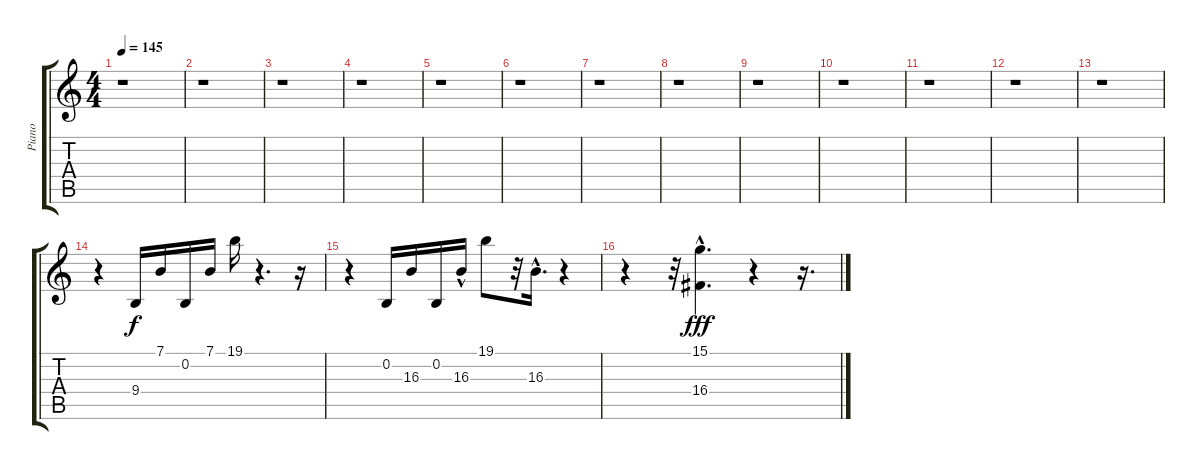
\track ("Piano" "Piano") {instrument brightacousticpiano}
\staff {score tabs}
\tuning (E4 B3 G3 D3 A2 E2) {hide}
\ts (4 4)
\tempo 145
\clef g2
\ks c
r.1{dy f} |
r.1 |
r.1 |
r.1 |
r.1 |
r.1 |
r.1 |
r.1 |
r.1 |
r.1 |
r.1 |
r.1 |
r.1 |
r.4 9.4.16 7.1.16 0.2.16 7.1.16 19.1.16 r.4{d} r.16 |
r.4 0.2.16 16.3.16 0.2.16 16.3{hac}.16 19.1.8 r.32 16.3{hac}.16{d} r.4 |
r.4 r.32 (15.1{hac} 16.4{hac}).4{d dy fff} r.4 r.16{d}
